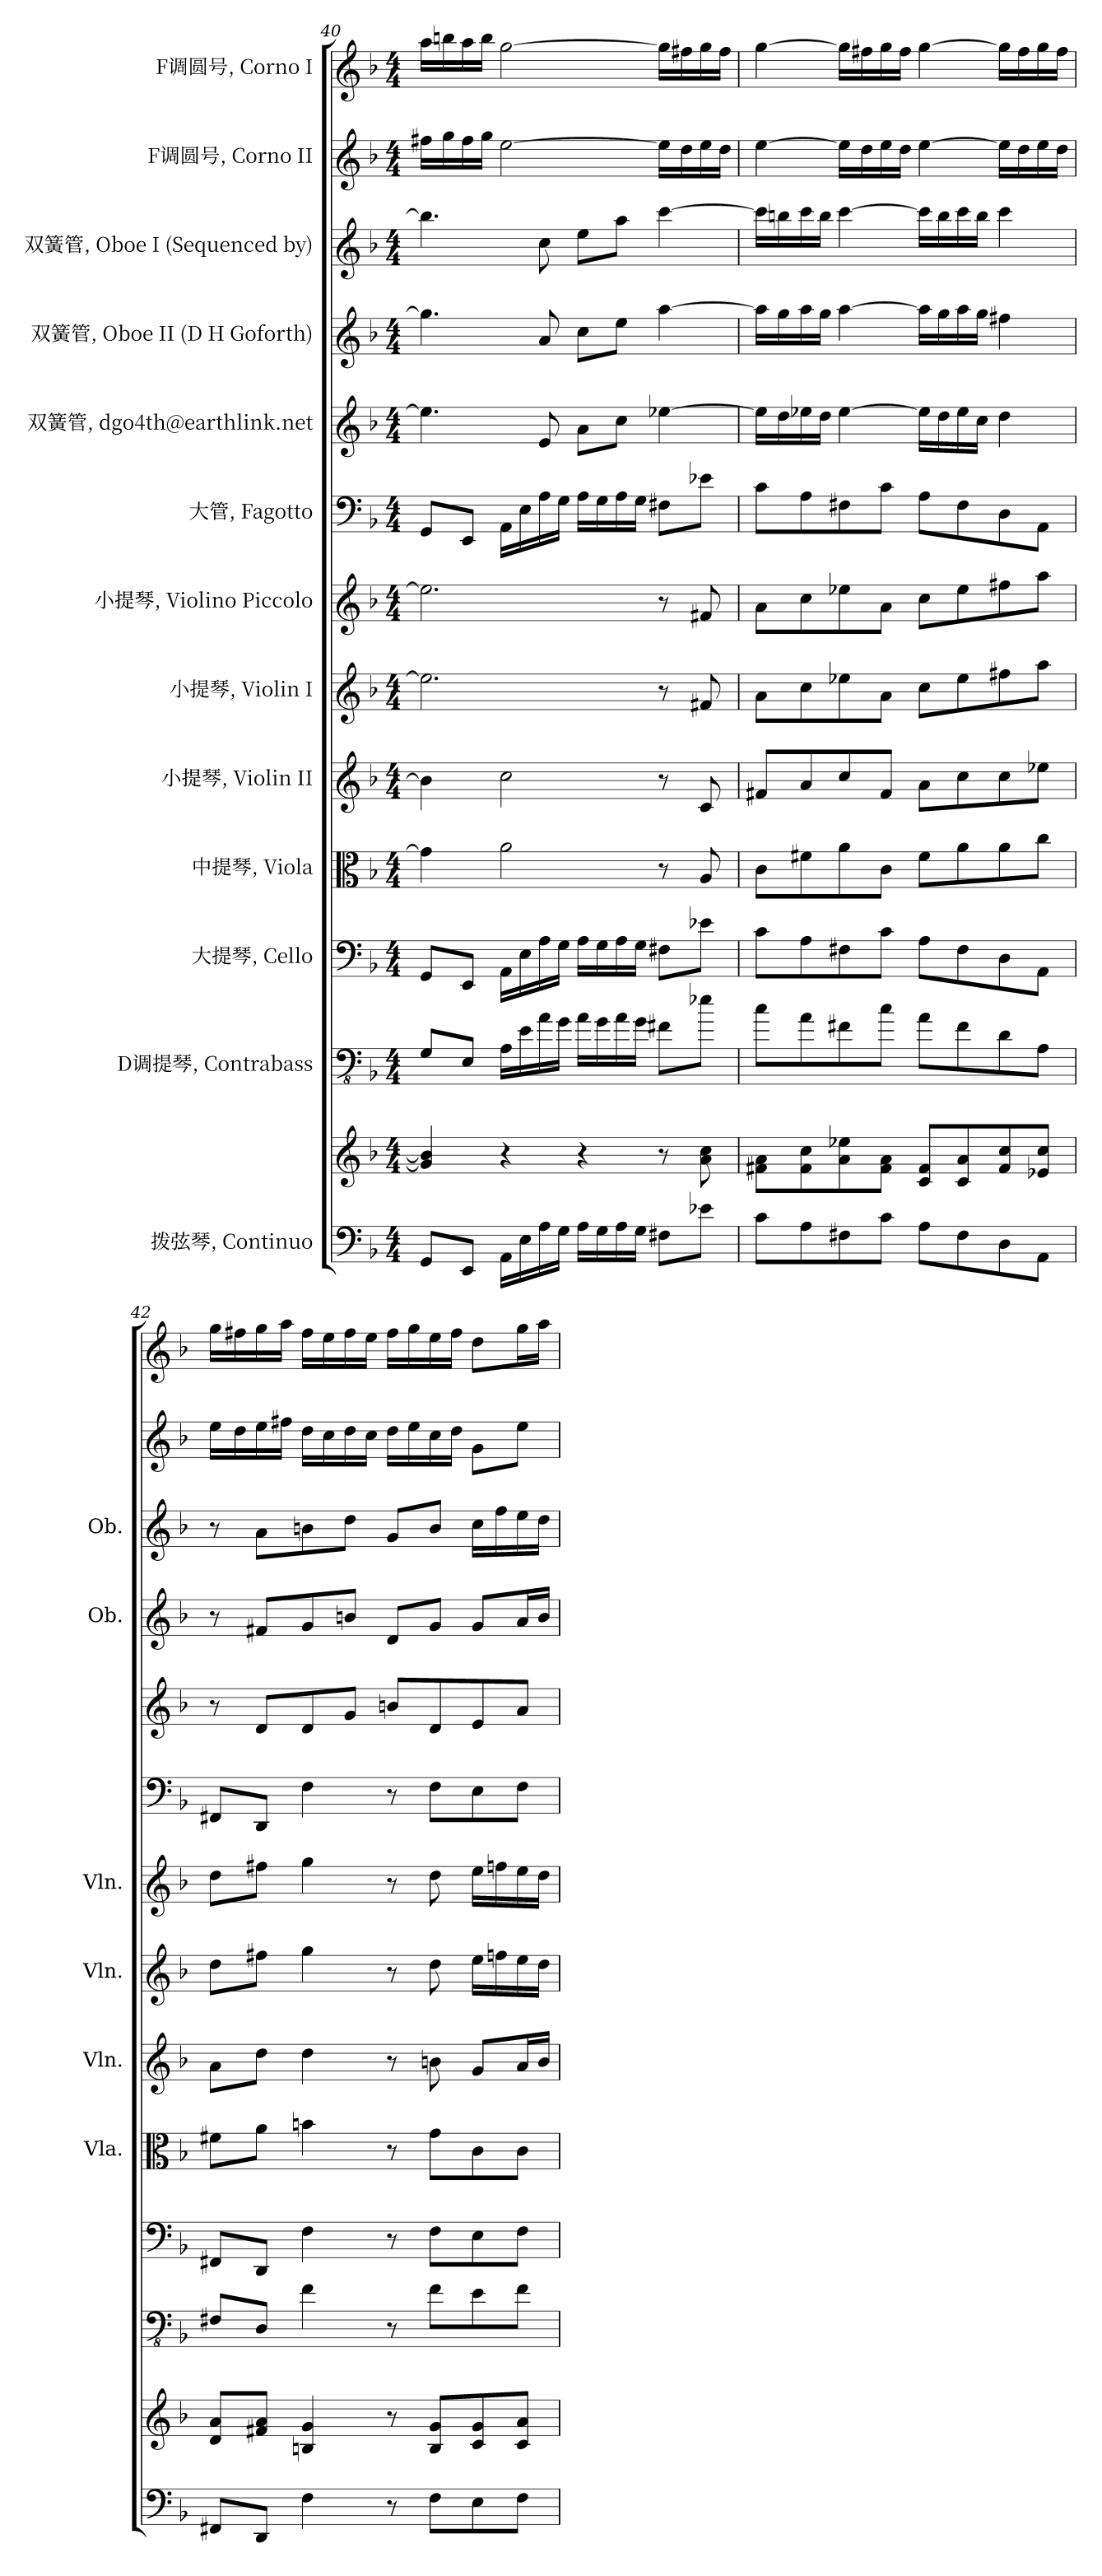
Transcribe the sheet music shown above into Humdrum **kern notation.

**kern	**kern	**kern	**kern	**kern	**kern	**kern	**kern	**kern	**kern	**kern	**kern	**kern	**kern
*part13	*part13	*part12	*part11	*part10	*part9	*part8	*part7	*part6	*part5	*part4	*part3	*part2	*part1
*staff14	*staff13	*staff12	*staff11	*staff10	*staff9	*staff8	*staff7	*staff6	*staff5	*staff4	*staff3	*staff2	*staff1
*I"拨弦琴, Continuo	*	*I"D调提琴, Contrabass	*I"大提琴, Cello	*I"中提琴, Viola	*I"小提琴, Violin II	*I"小提琴, Violin I	*I"小提琴, Violino Piccolo	*I"大管, Fagotto	*I"双簧管, dgo4th@earthlink.net	*I"双簧管, Oboe II (D H Goforth)	*I"双簧管, Oboe I (Sequenced by)	*I"F调圆号, Corno II	*I"F调圆号, Corno I
*	*	*	*	*I'Vla.	*I'Vln.	*I'Vln.	*I'Vln.	*	*	*I'Ob.	*I'Ob.	*	*
*clefF4	*clefG2	*clefFv4	*clefF4	*clefC3	*clefG2	*clefG2	*clefG2	*clefF4	*clefG2	*clefG2	*clefG2	*clefG2	*clefG2
*	*	*ITrd7c12	*	*	*	*	*	*	*	*	*	*ITrd4c7	*ITrd4c7
*k[b-]	*k[b-]	*k[b-]	*k[b-]	*k[b-]	*k[b-]	*k[b-]	*k[b-]	*k[b-]	*k[b-]	*k[b-]	*k[b-]	*k[b-e-]	*k[b-e-]
*M4/4	*M4/4	*M4/4	*M4/4	*M4/4	*M4/4	*M4/4	*M4/4	*M4/4	*M4/4	*M4/4	*M4/4	*M4/4	*M4/4
=40	=40	=40	=40	=40	=40	=40	=40	=40	=40	=40	=40	=40	=40
8GG/L	4g/] 4b-/]	8GGG/L	8GG/L	4g\]	4b\]	2.ee\]	2.ee\]	8GG/L	4.ee\]	4.gg\]	4.bb\]	16bn\LL	16dd\LL
.	.	.	.	.	.	.	.	.	.	.	.	16cc\	16een\
8EE/J	.	8EEE/J	8EE/J	.	.	.	.	8EE/J	.	.	.	16b\	16dd\
.	.	.	.	.	.	.	.	.	.	.	.	16cc\JJ	16ee\JJ
16AA\LL	4r	16AAA\LL	16AA\LL	2a\	2cc\	.	.	16AA\LL	.	.	.	[2a\	[2cc\
16E\	.	16EE\	16E\	.	.	.	.	16E\	.	.	.	.	.
16A\	.	16AA\	16A\	.	.	.	.	16A\	8e/	8a/	8cc\	.	.
16G\JJ	.	16GG\JJ	16G\JJ	.	.	.	.	16G\JJ	.	.	.	.	.
16A\LL	4r	16AA\LL	16A\LL	.	.	.	.	16A\LL	8a\L	8cc\L	8ee\L	.	.
16G\	.	16GG\	16G\	.	.	.	.	16G\	.	.	.	.	.
16A\	.	16AA\	16A\	.	.	.	.	16A\	8cc\J	8ee\J	8aa\J	.	.
16G\JJ	.	16GG\JJ	16G\JJ	.	.	.	.	16G\JJ	.	.	.	.	.
8F#X\L	8r	8FF#X\L	8F#X\L	8r	8r	8r	8r	8F#X\L	[4ee-X\	[4aa\	[4ccc\	16a\LL]	16cc\LL]
.	.	.	.	.	.	.	.	.	.	.	.	16g\	16bn\
8e-X\J	8a\ 8cc\	8E-X\J	8e-X\J	8A/	8c/	8f#X/	8f#X/	8e-X\J	.	.	.	16a\	16cc\
.	.	.	.	.	.	.	.	.	.	.	.	16g\JJ	16b\JJ
!!LO:PB:g=z
=41	=41	=41	=41	=41	=41	=41	=41	=41	=41	=41	=41	=41	=41
8c\L	8f#X\ 8a\L	8C\L	8c\L	8c\L	8f#X/L	8a\L	8a\L	8c\L	16ee-\LL]	16aa\LL]	16ccc\LL]	[4a\	[4cc\
.	.	.	.	.	.	.	.	.	16dd\	16gg\	16bbn\	.	.
8A\	8f#\ 8cc\	8AA\	8A\	8f#X\	8a/	8cc\	8cc\	8A\	16ee-X\	16aa\	16ccc\	.	.
.	.	.	.	.	.	.	.	.	16dd\JJ	16gg\JJ	16bb\JJ	.	.
8F#X\	8a\ 8ee-X\	8FF#X\	8F#X\	8a\	8cc/	8ee-X\	8ee-X\	8F#X\	[4ee-\	[4aa\	[4ccc\	16a\LL]	16cc\LL]
.	.	.	.	.	.	.	.	.	.	.	.	16g\	16bn\
8c\J	8f#\ 8a\J	8C\J	8c\J	8c\J	8f#/J	8a\J	8a\J	8c\J	.	.	.	16a\	16cc\
.	.	.	.	.	.	.	.	.	.	.	.	16g\JJ	16b\JJ
8A\L	8c/ 8f#/L	8AA\L	8A\L	8f#\L	8a\L	8cc\L	8cc\L	8A\L	16ee-\LL]	16aa\LL]	16ccc\LL]	[4a\	[4cc\
.	.	.	.	.	.	.	.	.	16dd\	16gg\	16bb\	.	.
8F#\	8c/ 8a/	8FF#\	8F#\	8a\	8cc\	8ee-\	8ee-\	8F#\	16ee-\	16aa\	16ccc\	.	.
.	.	.	.	.	.	.	.	.	16cc\JJ	16gg\JJ	16bb\JJ	.	.
8D\	8f#/ 8cc/	8DD\	8D\	8a\	8cc\	8ff#X\	8ff#X\	8D\	4dd\	4ff#X\	4ccc\	16a\LL]	16cc\LL]
.	.	.	.	.	.	.	.	.	.	.	.	16g\	16b\
8AA\J	8e-X/ 8cc/J	8AAA\J	8AA\J	8cc\J	8ee-X\J	8aa\J	8aa\J	8AA\J	.	.	.	16a\	16cc\
.	.	.	.	.	.	.	.	.	.	.	.	16g\JJ	16b\JJ
=42	=42	=42	=42	=42	=42	=42	=42	=42	=42	=42	=42	=42	=42
8FF#X/L	8d/ 8a/L	8FFF#X/L	8FF#X/L	8f#X\L	8a\L	8dd\L	8dd\L	8FF#X/L	8r	8r	8r	16a\LL	16cc\LL
.	.	.	.	.	.	.	.	.	.	.	.	16g\	16bn\
8DD/J	8f#X/ 8a/J	8DDD/J	8DD/J	8a\J	8dd\J	8ff#X\J	8ff#X\J	8DD/J	8d/L	8f#X/L	8a\L	16a\	16cc\
.	.	.	.	.	.	.	.	.	.	.	.	16bn\JJ	16dd\JJ
4F\	4Bn/ 4g/	4FF\	4F\	4bn\	4dd\	4gg\	4gg\	4F\	8d/	8g/	8bn\	16g\LL	16b\LL
.	.	.	.	.	.	.	.	.	.	.	.	16f\	16a\
.	.	.	.	.	.	.	.	.	8g/J	8bn/J	8dd\J	16g\	16b\
.	.	.	.	.	.	.	.	.	.	.	.	16f\JJ	16a\JJ
8r	8r	8r	8r	8r	8r	8r	8r	8r	8bn/L	8d/L	8g/L	16g\LL	16b\LL
.	.	.	.	.	.	.	.	.	.	.	.	16a\	16cc\
8F\L	8B/ 8g/L	8FF\L	8F\L	8g\L	8bn\	8dd\	8dd\	8F\L	8d/	8g/J	8b/J	16f\	16a\
.	.	.	.	.	.	.	.	.	.	.	.	16g\JJ	16b\JJ
8E\	8c/ 8g/	8EE\	8E\	8c\	8g/L	16ee\LL	16ee\LL	8E\	8e/	8g/L	16cc\LL	8c\L	8g\L
.	.	.	.	.	.	16ffn\	16ffn\	.	.	.	16ff\	.	.
8F\J	8c/ 8a/J	8FF\J	8F\J	8c\J	16a/L	16ee\	16ee\	8F\J	8a/J	16a/L	16ee\	8a\J	16cc\L
.	.	.	.	.	16b/JJ	16dd\JJ	16dd\JJ	.	.	16b/JJ	16dd\JJ	.	16dd\JJ
=	=	=	=	=	=	=	=	=	=	=	=	=	=
*-	*-	*-	*-	*-	*-	*-	*-	*-	*-	*-	*-	*-	*-
